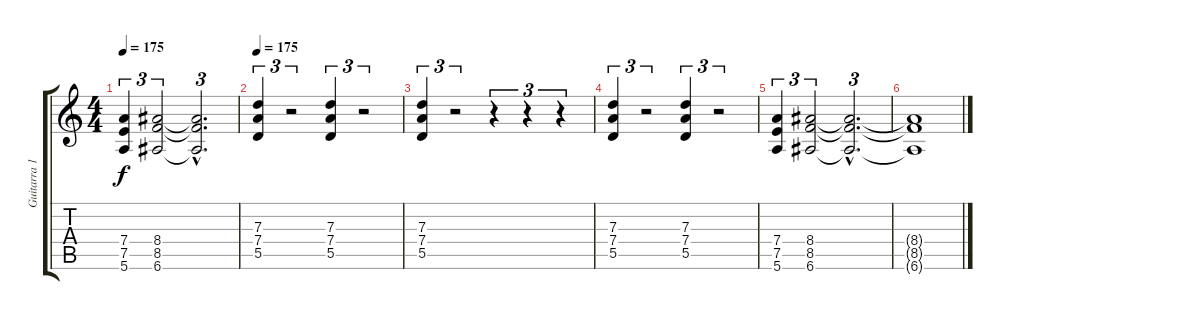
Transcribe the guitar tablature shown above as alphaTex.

\track ("Guitarra 1" "Guitarra 1") {instrument acousticguitarsteel}
\staff {score tabs}
\tuning (E4 B3 G3 D3 A2 E2) {hide}
\ts (4 4)
\tempo 175
\clef g2
\ks c
(7.4 7.5 5.6).4{tu (3 2) dy f} (8.4 8.5 6.6).2{tu (3 2)} (8.4{hac t} 8.5{hac t} 6.6{hac t}).2{d tu (3 2)} |
\tempo 175
(7.3 7.4 5.5).4{tu (3 2)} r.2{tu (3 2)} (7.3 7.4 5.5).4{tu (3 2)} r.2{tu (3 2)} |
(7.3 7.4 5.5).4{tu (3 2)} r.2{tu (3 2)} r.4{tu (3 2)} r.4{tu (3 2)} r.4{tu (3 2)} |
(7.3 7.4 5.5).4{tu (3 2)} r.2{tu (3 2)} (7.3 7.4 5.5).4{tu (3 2)} r.2{tu (3 2)} |
(7.4 7.5 5.6).4{tu (3 2)} (8.4 8.5 6.6).2{tu (3 2)} (8.4{hac t} 8.5{hac t} 6.6{hac t}).2{d tu (3 2)} |
(8.4{t} 8.5{t} 6.6{t}).1
